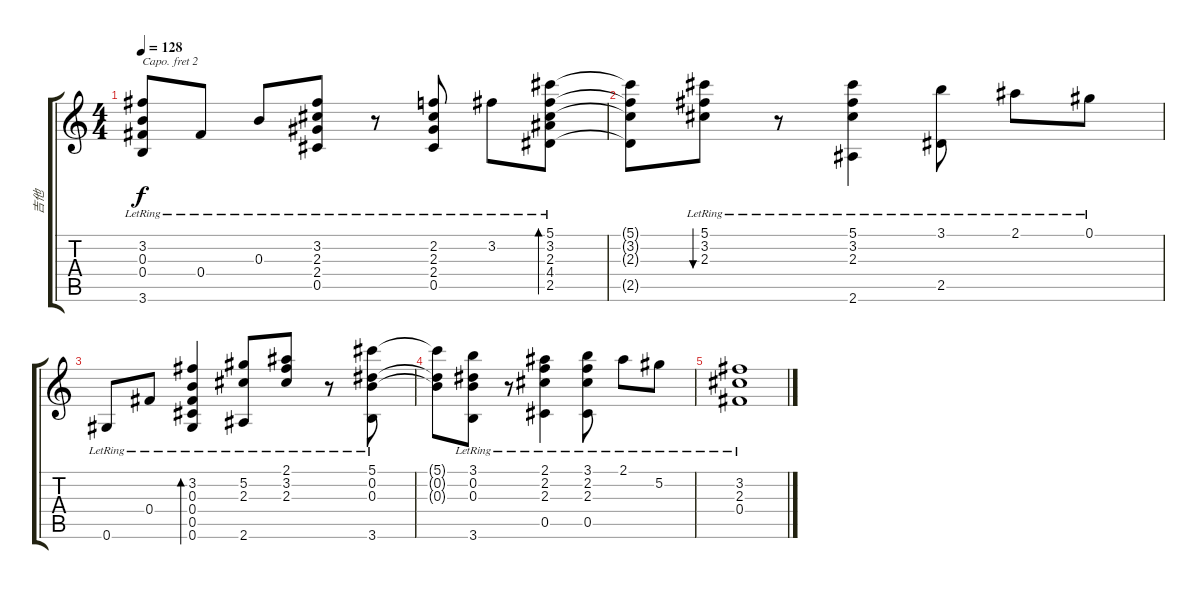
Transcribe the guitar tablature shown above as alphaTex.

\track ("吉他" "吉他") {instrument acousticguitarsteel}
\staff {score tabs}
\capo 2
\tuning (Gb4 Db4 A3 E3 B2 Gb2) {hide}
\ts (4 4)
\tempo 128
\clef g2
\ks c
(3.2{lr} 0.3{lr} 0.4{lr} 3.6{lr}).8{dy f} 0.4{lr}.8 0.3{lr}.8 (3.2{lr} 2.3{lr} 2.4{lr} 0.5{lr}).8 r.8 (2.2{lr} 2.3{lr} 2.4{lr} 0.5{lr}).8 3.2{lr}.8 (5.1{lr} 3.2{lr} 2.3{lr} 4.4 2.5{lr}).8{bd 60} |
(5.1{t} 3.2{t} 2.3{t} 2.5{t}).8 (5.1{lr} 3.2{lr} 2.3{lr}).8{bu 60} r.8 (5.1{lr} 3.2{lr} 2.3{lr} 2.6{lr}).4 (3.1{lr} 2.5{lr}).8 2.1{lr}.8 0.1{lr}.8 |
0.6{lr}.8 0.4{lr}.8 (3.2{lr} 0.3{lr} 0.4{lr} 0.5{lr} 0.6{lr}).4{bd 60} (5.2{lr} 2.3{lr} 2.6{lr}).8 (2.1{lr} 3.2{lr} 2.3{lr}).8 r.8 (5.1{lr} 0.2{lr} 0.3{lr} 3.6{lr}).8 |
(5.1{t} 0.2{t} 0.3{t}).8 (3.1{lr} 0.2{lr} 0.3{lr} 3.6{lr}).8 r.8 (2.1{lr} 2.2{lr} 2.3{lr} 0.5{lr}).4 (3.1{lr} 2.2{lr} 2.3{lr} 0.5{lr}).8 2.1{lr}.8 5.2{lr}.8 |
(3.2{lr} 2.3{lr} 0.4{lr}).1
